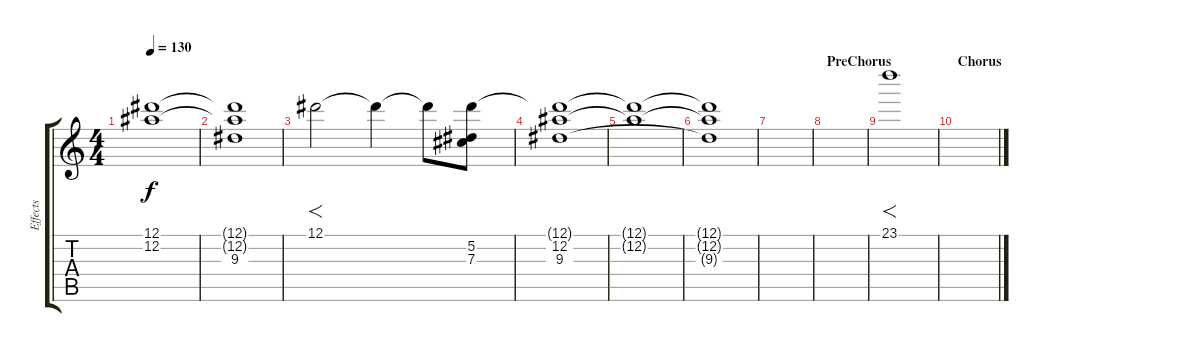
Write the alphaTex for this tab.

\track ("Effects" "Effects") {instrument distortionguitar}
\staff {score tabs}
\tuning (Eb4 Bb3 Gb3 Db3 Ab2 Db2) {hide}
\ts (4 4)
\tempo 130
\clef g2
\ks c
(12.1{t} 12.2{t}).1{dy f} |
(12.1{t} 12.2{t} 9.3{t}).1 |
12.1.2{f} 12.1{t}.4 12.1{t}.8 (12.1{t} 5.2 7.3).8 |
(12.1{t} 12.2 9.3).1 |
(12.1{t} 12.2{t}).1 |
(12.1{t} 12.2{t} 9.3{t}).1 |
|
\section ("" "PreChorus")
|
23.1.1{f} |
\section ("" "Chorus")
